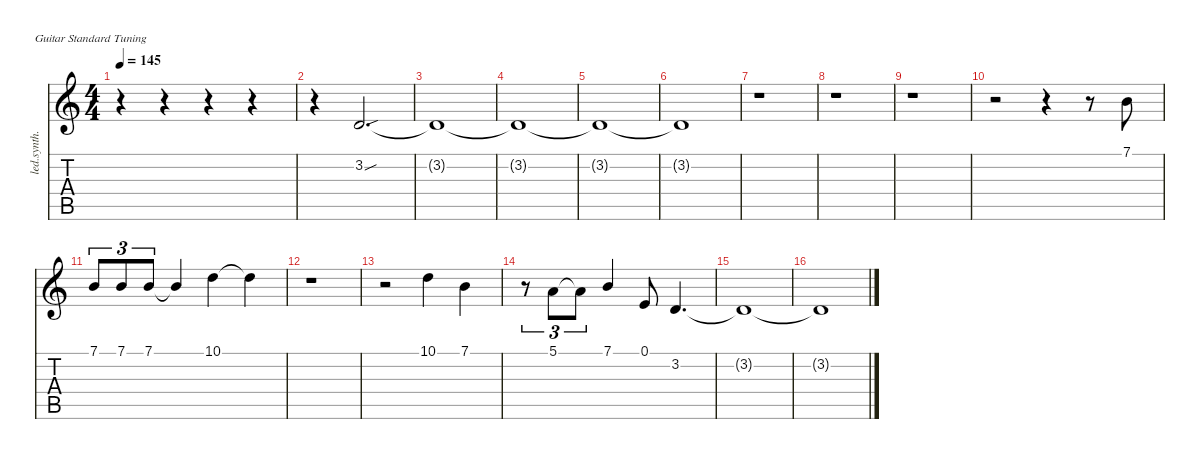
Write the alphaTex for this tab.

\defaultSystemsLayout 4
\hideDynamics
\bracketExtendMode nobrackets
\otherSystemsTrackNameOrientation horizontal
\track ("Vocals (Plant)" "led.synth.") {instrument lead2sawtooth}
\staff {score tabs}
\tuning (E4 B3 G3 D3 A2 E2)
\ts (4 4)
\tempo 145
\clef g2
\ks c
r.4{dy f beam Down} r.4{beam Down} r.4{beam Down} r.4{beam Down} |
r.4{beam Down} 3.2{sou}.2{d beam Up} |
3.2{t}.1{beam Up} |
3.2{t}.1{beam Up} |
3.2{t}.1{beam Up} |
3.2{t}.1{beam Up} |
r.1{beam Down} |
r.1{beam Down} |
r.1{beam Down} |
r.2{beam Down} r.4{beam Down} r.8{beam Down} 7.1.8{beam Down} |
7.1.8{tu (3 2) beam Up} 7.1.8{tu (3 2) beam Up} 7.1.8{tu (3 2) beam Up} 7.1{t}.4{beam Up} 10.1.4{beam Down} 10.1{t}.4{beam Down} |
r.1{beam Down} |
r.2{beam Down} 10.1.4{beam Down} 7.1.4{beam Down} |
r.8{tu (3 2) beam Down} 5.1.8{tu (3 2) beam Up} 5.1{t}.8{tu (3 2) beam Up} 7.1.4{beam Up} 0.1.8{beam Up} 3.2.4{d beam Up} |
3.2{t}.1{dy mf beam Up} |
3.2{t}.1{beam Up}
